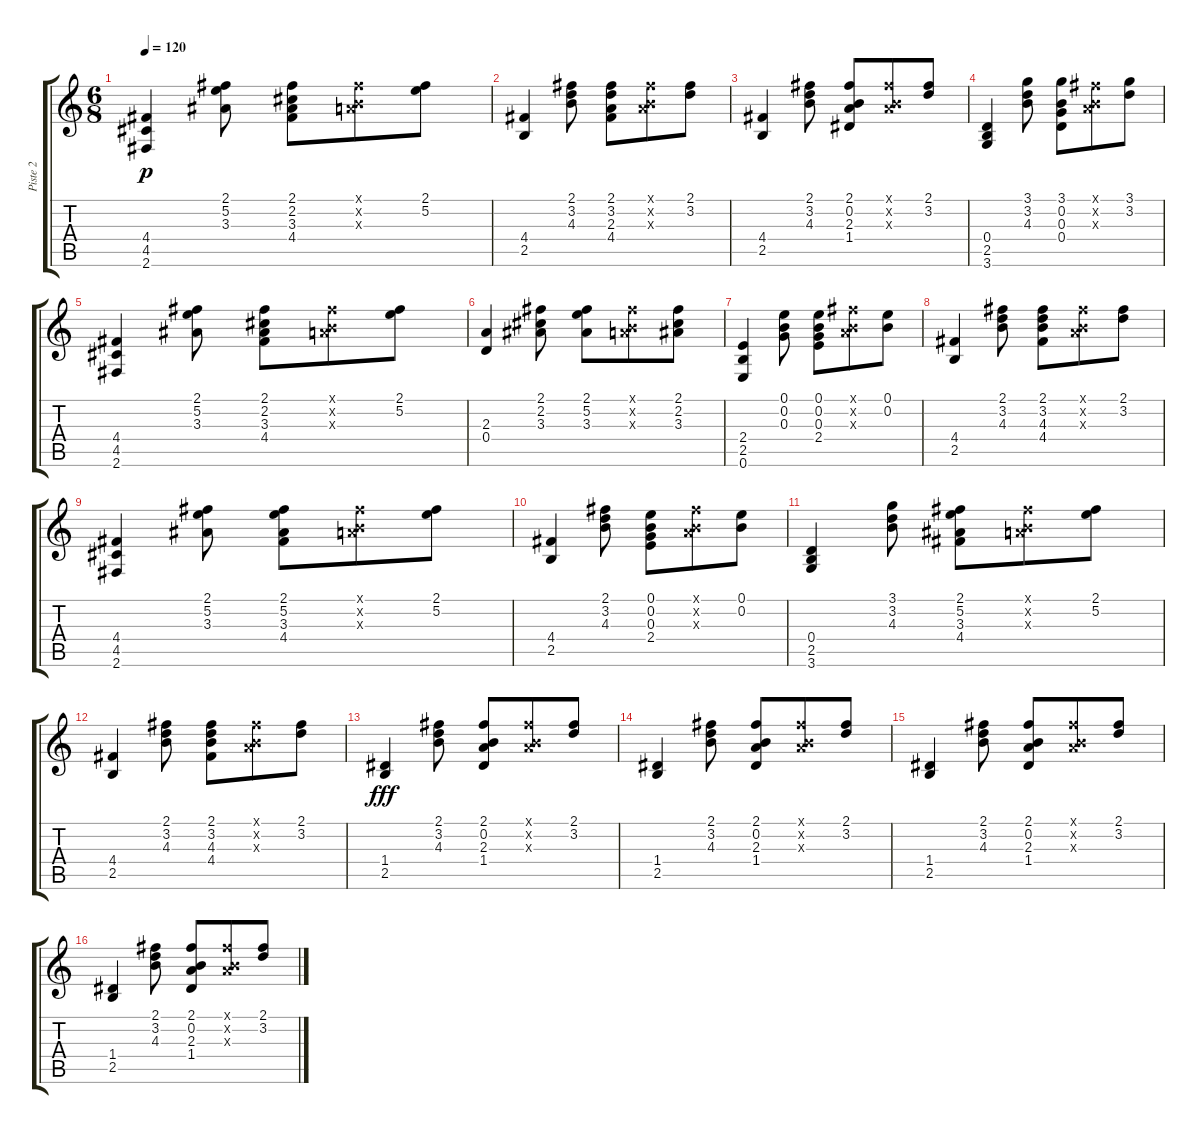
\track ("Piste 2" "Piste 2") {instrument electricguitarmuted}
\staff {score tabs}
\tuning (E4 B3 G3 D3 A2 E2) {hide}
\ts (6 8)
\tempo 120
\clef g2
\ks c
(4.4 4.5 2.6).4{dy p} (2.1 5.2 3.3).8 (2.1 2.2 3.3 4.4).8 (2.1{x} 0.2{x} 2.3{x}).8 (2.1 5.2).8 |
(4.4 2.5).4 (2.1 3.2 4.3).8 (2.1 3.2 2.3 4.4).8 (2.1{x} 0.2{x} 2.3{x}).8 (2.1 3.2).8 |
(4.4 2.5).4 (2.1 3.2 4.3).8 (2.1 0.2 2.3 1.4).8 (2.1{x} 0.2{x} 2.3{x}).8 (2.1 3.2).8 |
(0.4 2.5 3.6).4 (3.1 3.2 4.3).8 (3.1 0.2 0.3 0.4).8 (2.1{x} 0.2{x} 2.3{x}).8 (3.1 3.2).8 |
(4.4 4.5 2.6).4 (2.1 5.2 3.3).8 (2.1 2.2 3.3 4.4).8 (2.1{x} 0.2{x} 2.3{x}).8 (2.1 5.2).8 |
(2.3 0.4).4 (2.1 2.2 3.3).8 (2.1 5.2 3.3).8 (2.1{x} 0.2{x} 2.3{x}).8 (2.1 2.2 3.3).8 |
(2.4 2.5 0.6).4 (0.1 0.2 0.3).8 (0.1 0.2 0.3 2.4).8 (2.1{x} 0.2{x} 2.3{x}).8 (0.1 0.2).8 |
(4.4 2.5).4 (2.1 3.2 4.3).8 (2.1 3.2 4.3 4.4).8 (2.1{x} 0.2{x} 2.3{x}).8 (2.1 3.2).8 |
(4.4 4.5 2.6).4 (2.1 5.2 3.3).8 (2.1 5.2 3.3 4.4).8 (2.1{x} 0.2{x} 2.3{x}).8 (2.1 5.2).8 |
(4.4 2.5).4 (2.1 3.2 4.3).8 (0.1 0.2 0.3 2.4).8 (2.1{x} 0.2{x} 2.3{x}).8 (0.1 0.2).8 |
(0.4 2.5 3.6).4 (3.1 3.2 4.3).8 (2.1 5.2 3.3 4.4).8 (2.1{x} 0.2{x} 2.3{x}).8 (2.1 5.2).8 |
(4.4 2.5).4 (2.1 3.2 4.3).8 (2.1 3.2 4.3 4.4).8 (2.1{x} 0.2{x} 2.3{x}).8 (2.1 3.2).8 |
(1.4 2.5).4{dy fff} (2.1 3.2 4.3).8 (2.1 0.2 2.3 1.4).8 (2.1{x} 0.2{x} 2.3{x}).8 (2.1 3.2).8 |
(1.4 2.5).4 (2.1 3.2 4.3).8 (2.1 0.2 2.3 1.4).8 (2.1{x} 0.2{x} 2.3{x}).8 (2.1 3.2).8 |
(1.4 2.5).4 (2.1 3.2 4.3).8 (2.1 0.2 2.3 1.4).8 (2.1{x} 0.2{x} 2.3{x}).8 (2.1 3.2).8 |
(1.4 2.5).4 (2.1 3.2 4.3).8 (2.1 0.2 2.3 1.4).8 (2.1{x} 0.2{x} 2.3{x}).8 (2.1 3.2).8
